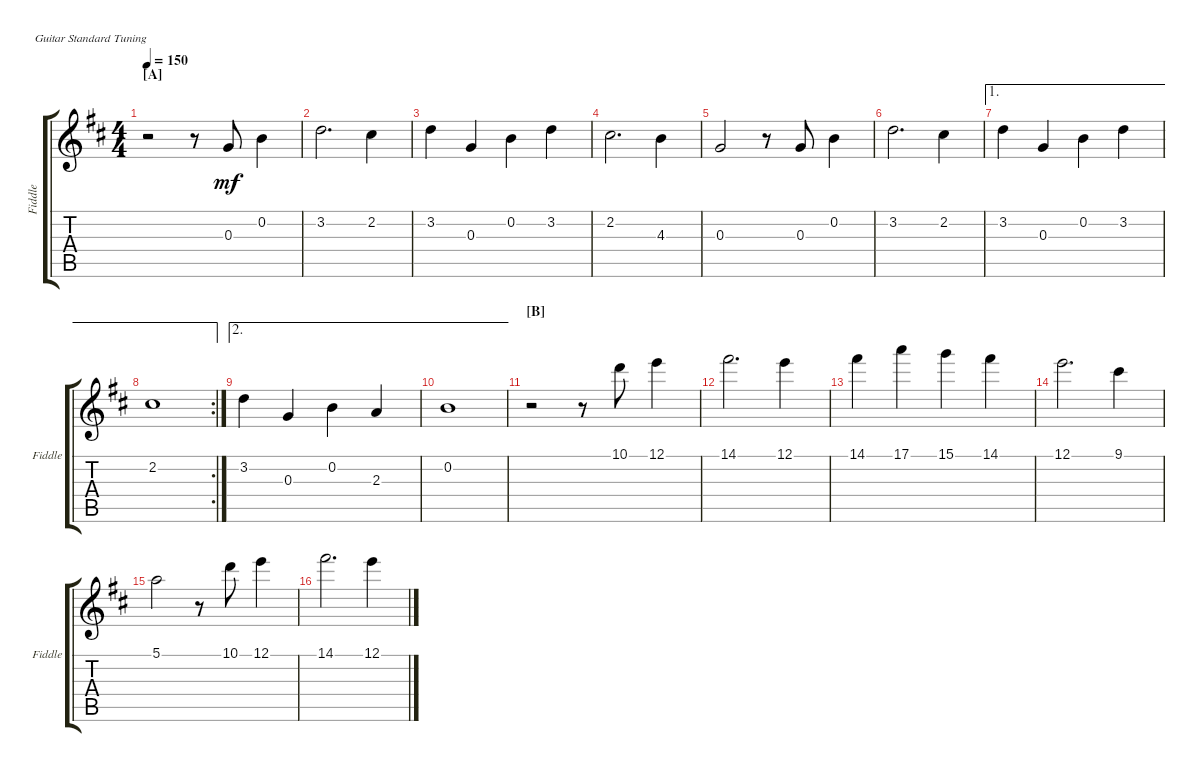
\defaultSystemsLayout 4
\bracketExtendMode groupsimilarinstruments
\singleTrackTrackNamePolicy allsystems
\multiTrackTrackNamePolicy allsystems
\otherSystemsTrackNameOrientation horizontal
\track ("Fiddle" "Fiddle") {instrument acousticguitarsteel}
\staff {score tabs}
\tuning (E4 B3 G3 D3 A2 E2)
\ts (4 4)
\section ("A" "")
\tempo 150
\clef g2
\ks d
r.2{dy mf instrument acousticguitarsteel} r.8 0.3.8 0.2.4 |
3.2.2{d} 2.2.4 |
3.2.4 0.3.4 0.2.4 3.2.4 |
2.2.2{d} 4.3.4 |
0.3.2 r.8 0.3.8 0.2.4 |
3.2.2{d} 2.2.4 |
\ae 1
3.2.4 0.3.4 0.2.4 3.2.4 |
\ae 1
\rc 2
2.2.1 |
\ae 2
3.2.4 0.3.4 0.2.4 2.3.4 |
\ae 2
0.2.1 |
\section ("B" "")
r.2 r.8 10.1.8 12.1.4 |
14.1.2{d} 12.1.4 |
14.1.4 17.1.4 15.1.4 14.1.4 |
12.1.2{d} 9.1.4 |
5.1.2 r.8 10.1.8 12.1.4 |
14.1.2{d} 12.1.4
